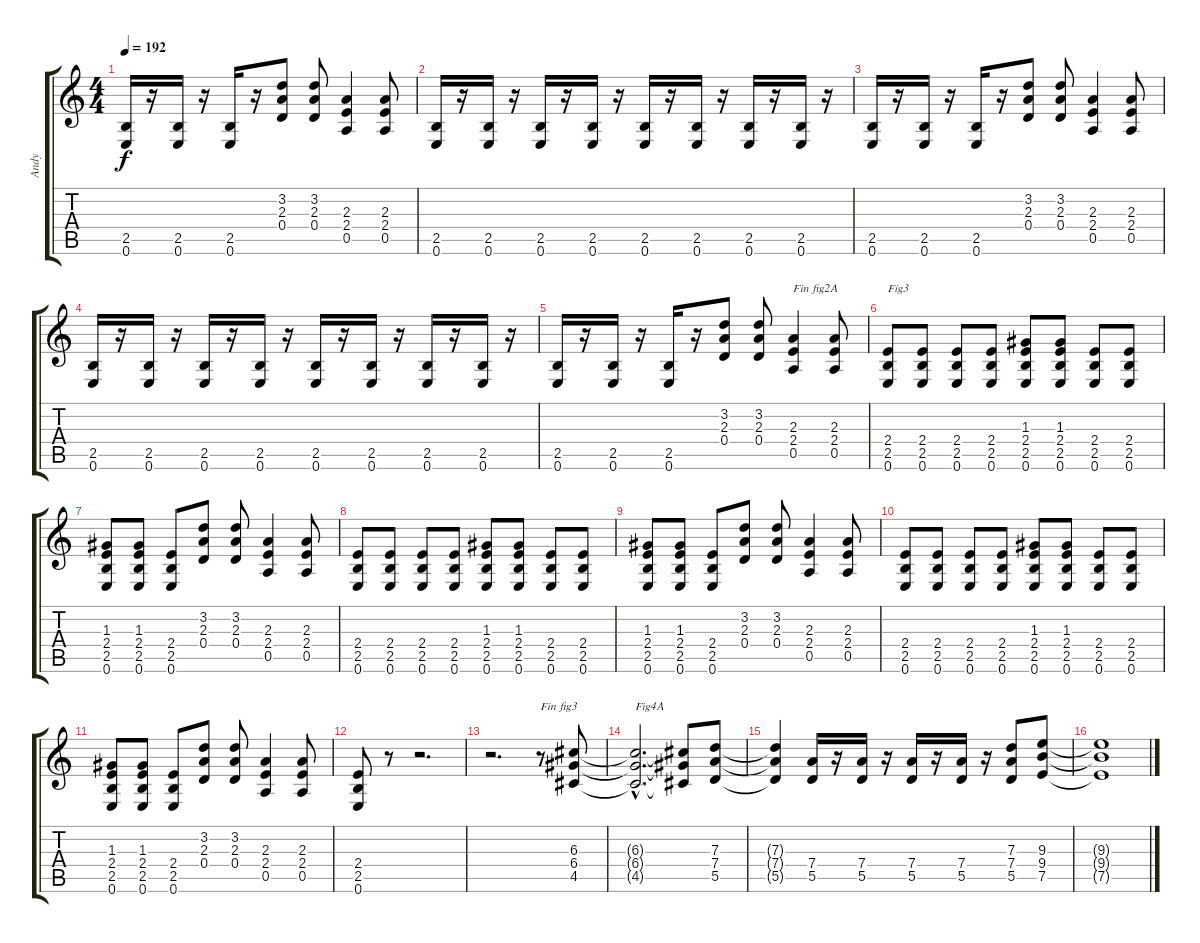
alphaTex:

\track ("Andy" "Andy") {instrument overdrivenguitar}
\staff {score tabs}
\tuning (E4 B3 G3 D3 A2 E2) {hide}
\ts (4 4)
\tempo 192
\clef g2
\ks c
(2.5 0.6).16{dy f} r.16 (2.5 0.6).16 r.16 (2.5 0.6).16 r.16 (3.2 2.3 0.4).8 (3.2 2.3 0.4).8 (2.3 2.4 0.5).4 (2.3 2.4 0.5).8 |
(2.5 0.6).16 r.16 (2.5 0.6).16 r.16 (2.5 0.6).16 r.16 (2.5 0.6).16 r.16 (2.5 0.6).16 r.16 (2.5 0.6).16 r.16 (2.5 0.6).16 r.16 (2.5 0.6).16 r.16 |
(2.5 0.6).16 r.16 (2.5 0.6).16 r.16 (2.5 0.6).16 r.16 (3.2 2.3 0.4).8 (3.2 2.3 0.4).8 (2.3 2.4 0.5).4 (2.3 2.4 0.5).8 |
(2.5 0.6).16 r.16 (2.5 0.6).16 r.16 (2.5 0.6).16 r.16 (2.5 0.6).16 r.16 (2.5 0.6).16 r.16 (2.5 0.6).16 r.16 (2.5 0.6).16 r.16 (2.5 0.6).16 r.16 |
(2.5 0.6).16 r.16 (2.5 0.6).16 r.16 (2.5 0.6).16 r.16 (3.2 2.3 0.4).8 (3.2 2.3 0.4).8 (2.3 2.4 0.5).4{txt "Fin fig2A"} (2.3 2.4 0.5).8 |
(2.4 2.5 0.6).8{txt "Fig3"} (2.4 2.5 0.6).8 (2.4 2.5 0.6).8 (2.4 2.5 0.6).8 (1.3 2.4 2.5 0.6).8 (1.3 2.4 2.5 0.6).8 (2.4 2.5 0.6).8 (2.4 2.5 0.6).8 |
(1.3 2.4 2.5 0.6).8 (1.3 2.4 2.5 0.6).8 (2.4 2.5 0.6).8 (3.2 2.3 0.4).8 (3.2 2.3 0.4).8 (2.3 2.4 0.5).4 (2.3 2.4 0.5).8 |
(2.4 2.5 0.6).8 (2.4 2.5 0.6).8 (2.4 2.5 0.6).8 (2.4 2.5 0.6).8 (1.3 2.4 2.5 0.6).8 (1.3 2.4 2.5 0.6).8 (2.4 2.5 0.6).8 (2.4 2.5 0.6).8 |
(1.3 2.4 2.5 0.6).8 (1.3 2.4 2.5 0.6).8 (2.4 2.5 0.6).8 (3.2 2.3 0.4).8 (3.2 2.3 0.4).8 (2.3 2.4 0.5).4 (2.3 2.4 0.5).8 |
(2.4 2.5 0.6).8 (2.4 2.5 0.6).8 (2.4 2.5 0.6).8 (2.4 2.5 0.6).8 (1.3 2.4 2.5 0.6).8 (1.3 2.4 2.5 0.6).8 (2.4 2.5 0.6).8 (2.4 2.5 0.6).8 |
(1.3 2.4 2.5 0.6).8 (1.3 2.4 2.5 0.6).8 (2.4 2.5 0.6).8 (3.2 2.3 0.4).8 (3.2 2.3 0.4).8 (2.3 2.4 0.5).4 (2.3 2.4 0.5).8 |
(2.4 2.5 0.6).8 r.8 r.2{d} |
r.2{d} r.8{txt "Fin fig3"} (6.3 6.4 4.5).8 |
(6.3{hac t} 6.4{hac t} 4.5{hac t}).2{d txt "Fig4A"} (6.3{t} 6.4{t} 4.5{t}).8 (7.3 7.4 5.5).8 |
(7.3{t} 7.4{t} 5.5{t}).4 (7.4 5.5).16 r.16 (7.4 5.5).16 r.16 (7.4 5.5).16 r.16 (7.4 5.5).16 r.16 (7.3 7.4 5.5).8 (9.3 9.4 7.5).8 |
(9.3{t} 9.4{t} 7.5{t}).1
